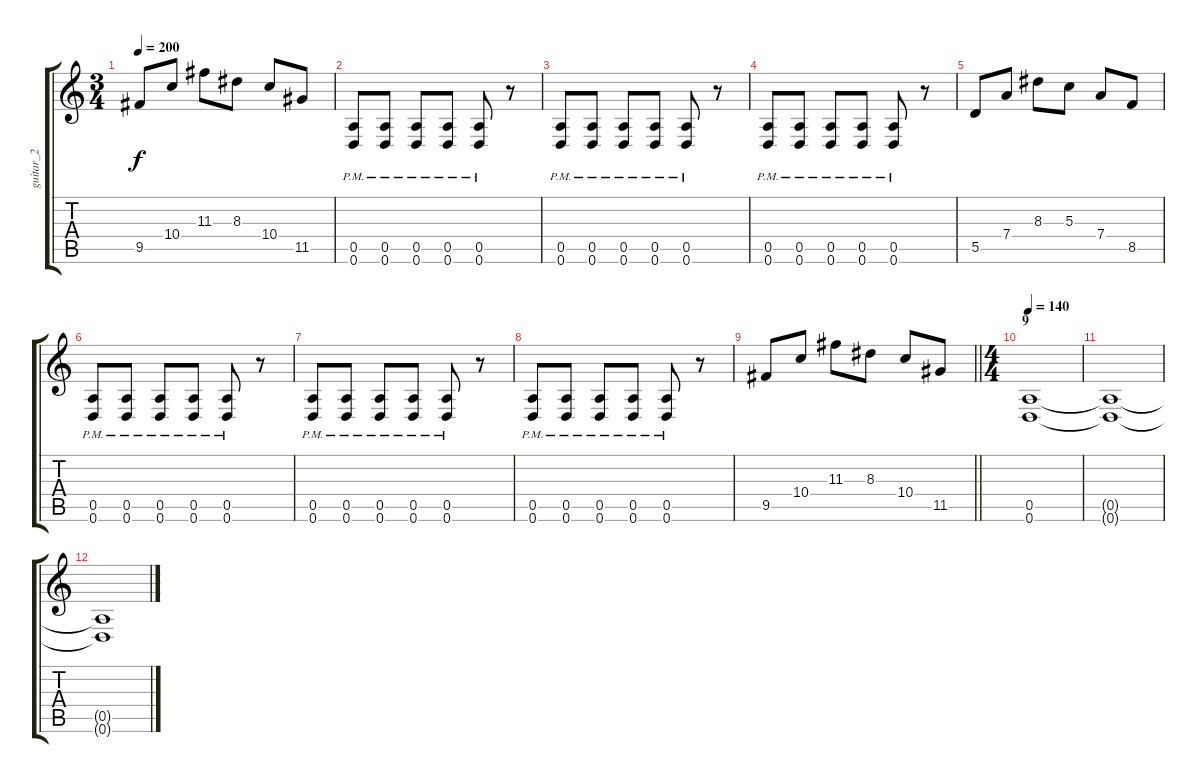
\track ("guitar_2" "guitar_2") {instrument distortionguitar}
\staff {score tabs}
\tuning (E4 B3 G3 D3 A2 D2) {hide}
\ts (3 4)
\tempo 200
\clef g2
\ks c
9.5.8{dy f} 10.4.8 11.3.8 8.3.8 10.4.8 11.5.8 |
(0.5{pm} 0.6{pm}).8 (0.5{pm} 0.6{pm}).8 (0.5{pm} 0.6{pm}).8 (0.5{pm} 0.6{pm}).8 (0.5{pm} 0.6{pm}).8 r.8 |
(0.5{pm} 0.6{pm}).8 (0.5{pm} 0.6{pm}).8 (0.5{pm} 0.6{pm}).8 (0.5{pm} 0.6{pm}).8 (0.5{pm} 0.6{pm}).8 r.8 |
(0.5{pm} 0.6{pm}).8 (0.5{pm} 0.6{pm}).8 (0.5{pm} 0.6{pm}).8 (0.5{pm} 0.6{pm}).8 (0.5{pm} 0.6{pm}).8 r.8 |
5.5.8 7.4.8 8.3.8 5.3.8 7.4.8 8.5.8 |
(0.5{pm} 0.6{pm}).8 (0.5{pm} 0.6{pm}).8 (0.5{pm} 0.6{pm}).8 (0.5{pm} 0.6{pm}).8 (0.5{pm} 0.6{pm}).8 r.8 |
(0.5{pm} 0.6{pm}).8 (0.5{pm} 0.6{pm}).8 (0.5{pm} 0.6{pm}).8 (0.5{pm} 0.6{pm}).8 (0.5{pm} 0.6{pm}).8 r.8 |
(0.5{pm} 0.6{pm}).8 (0.5{pm} 0.6{pm}).8 (0.5{pm} 0.6{pm}).8 (0.5{pm} 0.6{pm}).8 (0.5{pm} 0.6{pm}).8 r.8 |
\barLineRight lightlight
9.5.8 10.4.8 11.3.8 8.3.8 10.4.8 11.5.8 |
\ts (4 4)
\section ("" "9")
\tempo 140
(0.5 0.6).1{volume 0} |
(0.5{t} 0.6{t}).1 |
(0.5{t} 0.6{t}).1
